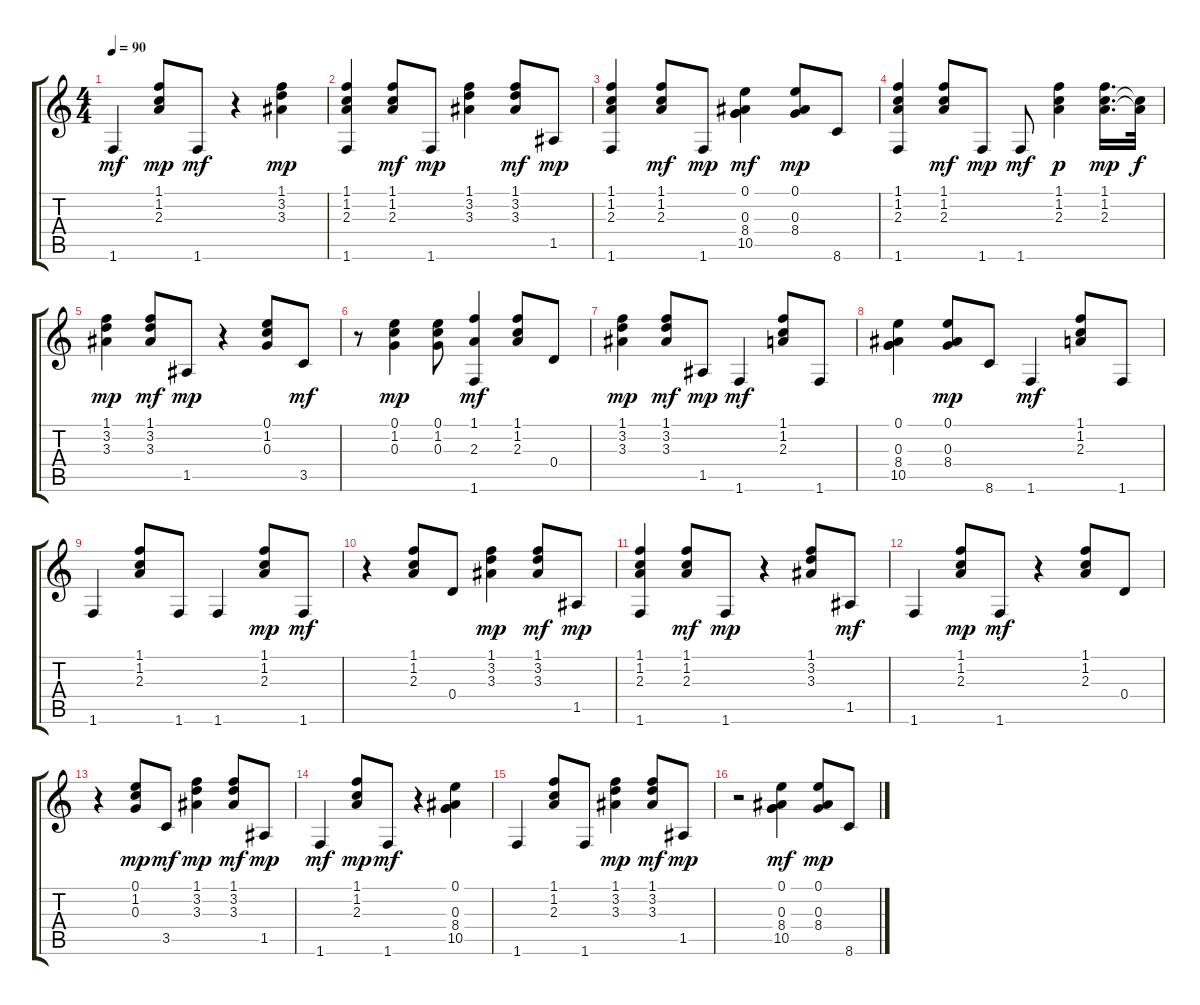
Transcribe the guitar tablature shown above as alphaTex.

\track "" {instrument acousticguitarnylon}
\staff {score tabs}
\tuning (E4 B3 G3 D3 A2 E2) {hide}
\ts (4 4)
\tempo 90
\clef g2
\ks c
1.6.4{dy mf} (1.1 1.2 2.3).8{dy mp} 1.6.8{dy mf} r.4 (1.1 3.2 3.3).4{dy mp} |
(1.1 1.2 2.3 1.6).4 (1.1 1.2 2.3).8{dy mf} 1.6.8{dy mp} (1.1 3.2 3.3).4 (1.1 3.2 3.3).8{dy mf} 1.5.8{dy mp} |
(1.1 1.2 2.3 1.6).4 (1.1 1.2 2.3).8{dy mf} 1.6.8{dy mp} (0.1 0.3 8.4 10.5).4{dy mf} (0.1 0.3 8.4).8{dy mp} 8.6.8 |
(1.1 1.2 2.3 1.6).4 (1.1 1.2 2.3).8{dy mf} 1.6.8{dy mp} 1.6.8{dy mf} (1.1 1.2 2.3).4{dy p} (1.1 1.2 2.3).16{d dy mp} (1.2{t} 2.3{t}).32{dy f} |
(1.1 3.2 3.3).4{dy mp} (1.1 3.2 3.3).8{dy mf} 1.5.8{dy mp} r.4 (0.1 1.2 0.3).8 3.5.8{dy mf} |
r.8 (0.1 1.2 0.3).4{dy mp} (0.1 1.2 0.3).8 (1.1 2.3 1.6).4{dy mf} (1.1 1.2 2.3).8 0.4.8 |
(1.1 3.2 3.3).4{dy mp} (1.1 3.2 3.3).8{dy mf} 1.5.8{dy mp} 1.6.4{dy mf} (1.1 1.2 2.3).8 1.6.8 |
(0.1 0.3 8.4 10.5).4 (0.1 0.3 8.4).8{dy mp} 8.6.8 1.6.4{dy mf} (1.1 1.2 2.3).8 1.6.8 |
1.6.4 (1.1 1.2 2.3).8 1.6.8 1.6.4 (1.1 1.2 2.3).8{dy mp} 1.6.8{dy mf} |
r.4 (1.1 1.2 2.3).8 0.4.8 (1.1 3.2 3.3).4{dy mp} (1.1 3.2 3.3).8{dy mf} 1.5.8{dy mp} |
(1.1 1.2 2.3 1.6).4 (1.1 1.2 2.3).8{dy mf} 1.6.8{dy mp} r.4 (1.1 3.2 3.3).8 1.5.8{dy mf} |
1.6.4 (1.1 1.2 2.3).8{dy mp} 1.6.8{dy mf} r.4 (1.1 1.2 2.3).8 0.4.8 |
r.4 (0.1 1.2 0.3).8{dy mp} 3.5.8{dy mf} (1.1 3.2 3.3).4{dy mp} (1.1 3.2 3.3).8{dy mf} 1.5.8{dy mp} |
1.6.4{dy mf} (1.1 1.2 2.3).8{dy mp} 1.6.8{dy mf} r.4 (0.1 0.3 8.4 10.5).4 |
1.6.4 (1.1 1.2 2.3).8 1.6.8 (1.1 3.2 3.3).4{dy mp} (1.1 3.2 3.3).8{dy mf} 1.5.8{dy mp} |
r.2 (0.1 0.3 8.4 10.5).4{dy mf} (0.1 0.3 8.4).8{dy mp} 8.6.8
